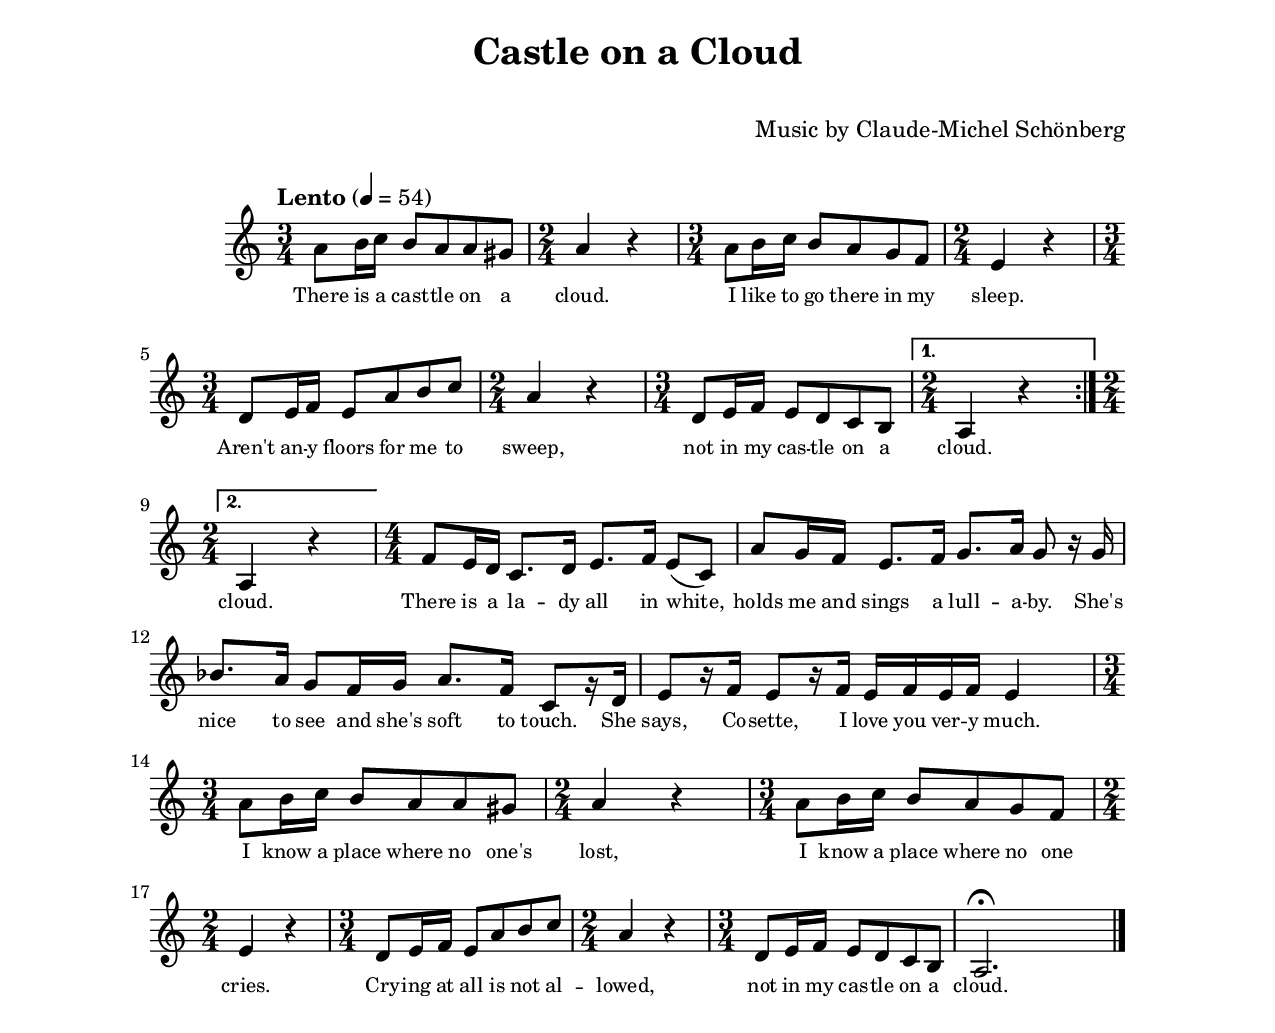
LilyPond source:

% Copied from "Les Miserables: Piano/Vocal Selections"
% ISBN 978-0-88188-577-4
% pgs. 30-32

\include "globals.ly"

\header {
    title = "Castle on a Cloud"
    composer = "Music by Claude-Michel Schönberg"
}

\book {
    \score {
        \new Staff {
            \key a \minor
            \numericTimeSignature \time 3/4

            \naturalizeMusic \relative c' {
                \tempo Lento 4 = 54
				\repeat volta 2 {
					a'8 b16 c b8 a a gs | \time 2/4 a4 r | % pg 30, 1
					\time 3/4 a8 b16 c b8 a g f | \time 2/4 e4 r | % pg 30, 2
					\time 3/4 d8 e16 f e8 a b c | \time 2/4 a4 r | % pg 31, 1
					\time 3/4 d,8 e16 f e8 d c b % pg 31, 2
				}
				\alternative {
					{ \time 2/4 a4 r } % pg 31, 2
					{ \time 2/4 a4 r } % pg 31, 3
				}
				\time 4/4 f'8 e16 d c8. d16 e8. f16 e8( c) | % pg 31, 3
				a'8 g16 f e8. f16 g8. a16 g8 r16 g |
					bf8. a16 g8 f16 g a8. f16 c8[ r16 d] | % pg 31, 4
				e8[ r16 f] e8[ r16 f] e f e f e4 | \time 3/4 a8 b16 c b8 a a gs | % pg 32, 1
				\time 2/4 a4 r | \time 3/4 a8 b16 c b8 a g f | % pg 32, 2
				\time 2/4 e4 r | \time 3/4 d8 e16 f e8 a b c | % pg 32, 3
				\time 2/4 a4 r | \time 3/4 d,8 e16 f e8 d c b | a2.\fermata \bar "|." % pg 32, 4
            }

            \addlyrics {
                \set fontSize = #-2
				There is a cast -- tle on a cloud.
				I like to go there in my sleep.
				Aren't an -- y floors for me to sweep,
				not in my cas -- tle on a cloud. cloud.
				There is a la -- dy all in white,
				holds me and sings a lull -- a -- by. She's nice to see and she's soft to touch. She
				says, Co -- sette, I love you ver -- y much. I know a place where no one's
				lost, I know a place where no one
				cries. Cry -- ing at all is not al --
				lowed, not in my cas -- tle on a cloud.
            }
        }
    }

    \paper {
        page-count = #1
    }
}
